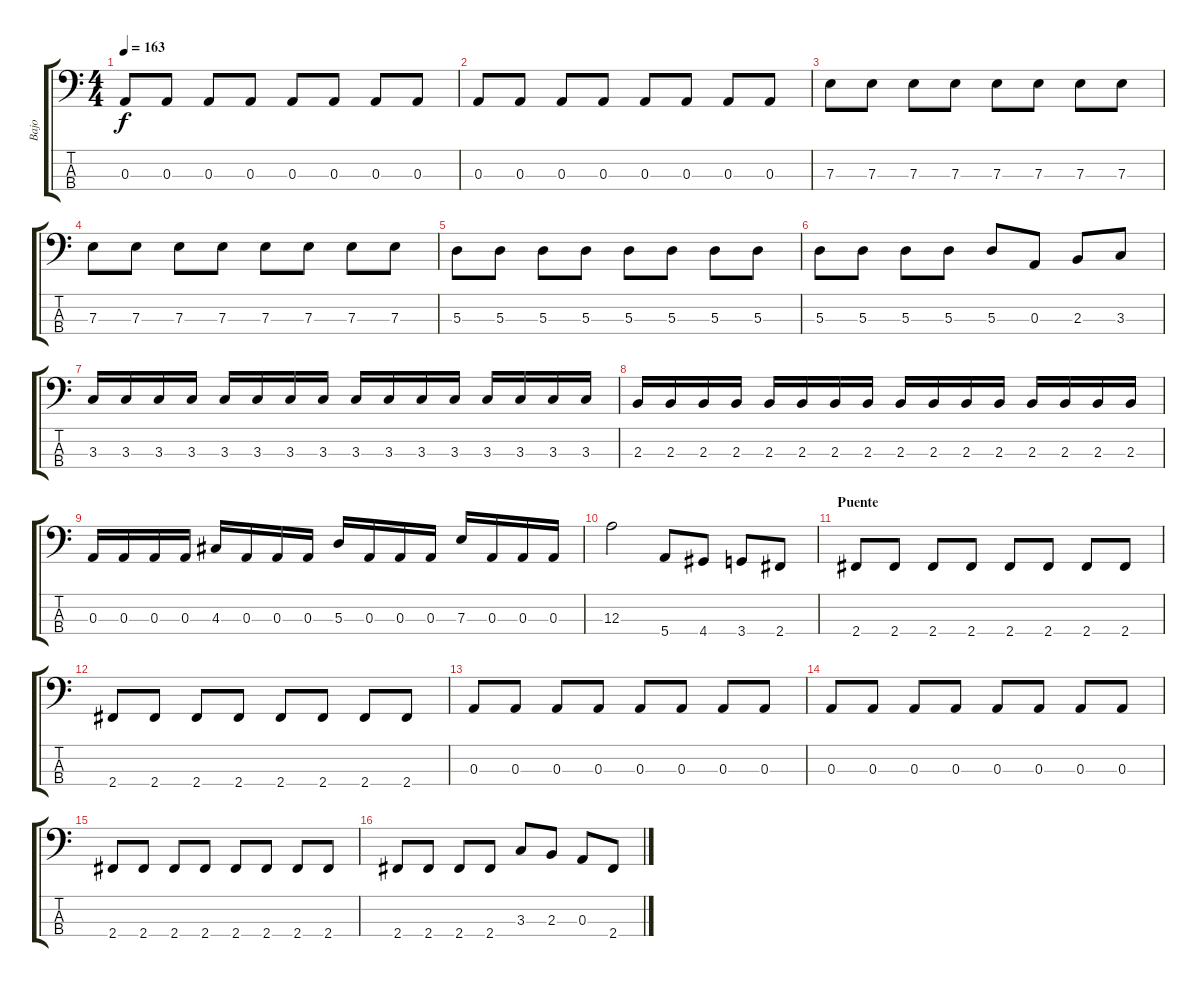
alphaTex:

\track ("Bajo" "Bajo") {instrument electricbassfinger}
\staff {score tabs}
\tuning (G2 D2 A1 E1) {hide}
\ts (4 4)
\tempo 163
\clef f4
\ks c
0.3.8{dy f} 0.3.8 0.3.8 0.3.8 0.3.8 0.3.8 0.3.8 0.3.8 |
0.3.8 0.3.8 0.3.8 0.3.8 0.3.8 0.3.8 0.3.8 0.3.8 |
7.3.8 7.3.8 7.3.8 7.3.8 7.3.8 7.3.8 7.3.8 7.3.8 |
7.3.8 7.3.8 7.3.8 7.3.8 7.3.8 7.3.8 7.3.8 7.3.8 |
5.3.8 5.3.8 5.3.8 5.3.8 5.3.8 5.3.8 5.3.8 5.3.8 |
5.3.8 5.3.8 5.3.8 5.3.8 5.3.8 0.3.8 2.3.8 3.3.8 |
3.3.16 3.3.16 3.3.16 3.3.16 3.3.16 3.3.16 3.3.16 3.3.16 3.3.16 3.3.16 3.3.16 3.3.16 3.3.16 3.3.16 3.3.16 3.3.16 |
2.3.16 2.3.16 2.3.16 2.3.16 2.3.16 2.3.16 2.3.16 2.3.16 2.3.16 2.3.16 2.3.16 2.3.16 2.3.16 2.3.16 2.3.16 2.3.16 |
0.3.16 0.3.16 0.3.16 0.3.16 4.3.16 0.3.16 0.3.16 0.3.16 5.3.16 0.3.16 0.3.16 0.3.16 7.3.16 0.3.16 0.3.16 0.3.16 |
12.3.2 5.4.8 4.4.8 3.4.8 2.4.8 |
\section ("" "Puente")
2.4.8 2.4.8 2.4.8 2.4.8 2.4.8 2.4.8 2.4.8 2.4.8 |
2.4.8 2.4.8 2.4.8 2.4.8 2.4.8 2.4.8 2.4.8 2.4.8 |
0.3.8 0.3.8 0.3.8 0.3.8 0.3.8 0.3.8 0.3.8 0.3.8 |
0.3.8 0.3.8 0.3.8 0.3.8 0.3.8 0.3.8 0.3.8 0.3.8 |
2.4.8 2.4.8 2.4.8 2.4.8 2.4.8 2.4.8 2.4.8 2.4.8 |
2.4.8 2.4.8 2.4.8 2.4.8 3.3.8 2.3.8 0.3.8 2.4.8
